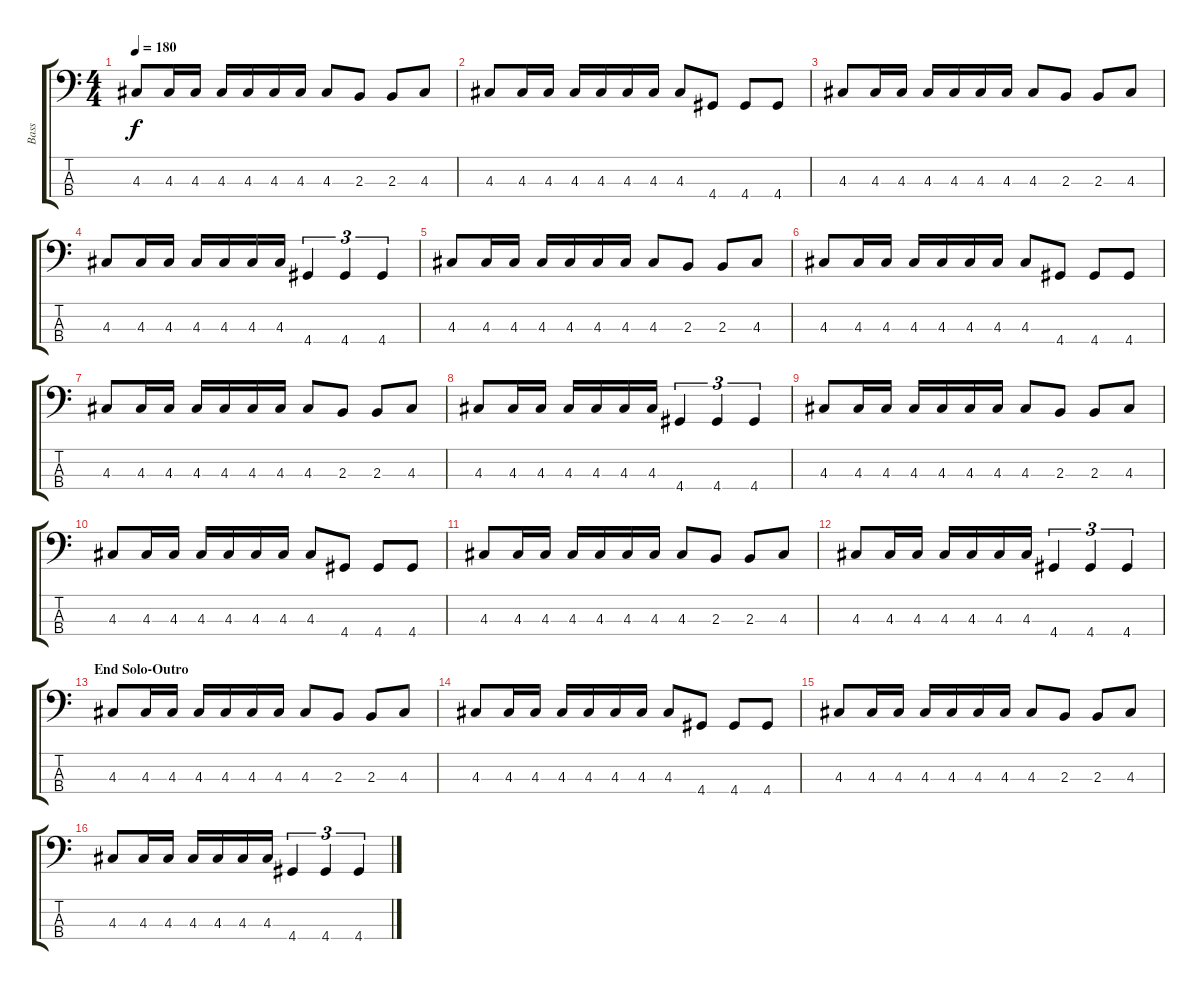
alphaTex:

\track ("Bass" "Bass") {instrument electricbasspick}
\staff {score tabs}
\tuning (G2 D2 A1 E1) {hide}
\ts (4 4)
\tempo 180
\clef f4
\ks c
4.3.8{dy f} 4.3.16 4.3.16 4.3.16 4.3.16 4.3.16 4.3.16 4.3.8 2.3.8 2.3.8 4.3.8 |
4.3.8 4.3.16 4.3.16 4.3.16 4.3.16 4.3.16 4.3.16 4.3.8 4.4.8 4.4.8 4.4.8 |
4.3.8 4.3.16 4.3.16 4.3.16 4.3.16 4.3.16 4.3.16 4.3.8 2.3.8 2.3.8 4.3.8 |
4.3.8 4.3.16 4.3.16 4.3.16 4.3.16 4.3.16 4.3.16 4.4.4{tu (3 2)} 4.4.4{tu (3 2)} 4.4.4{tu (3 2)} |
4.3.8 4.3.16 4.3.16 4.3.16 4.3.16 4.3.16 4.3.16 4.3.8 2.3.8 2.3.8 4.3.8 |
4.3.8 4.3.16 4.3.16 4.3.16 4.3.16 4.3.16 4.3.16 4.3.8 4.4.8 4.4.8 4.4.8 |
4.3.8 4.3.16 4.3.16 4.3.16 4.3.16 4.3.16 4.3.16 4.3.8 2.3.8 2.3.8 4.3.8 |
4.3.8 4.3.16 4.3.16 4.3.16 4.3.16 4.3.16 4.3.16 4.4.4{tu (3 2)} 4.4.4{tu (3 2)} 4.4.4{tu (3 2)} |
4.3.8 4.3.16 4.3.16 4.3.16 4.3.16 4.3.16 4.3.16 4.3.8 2.3.8 2.3.8 4.3.8 |
4.3.8 4.3.16 4.3.16 4.3.16 4.3.16 4.3.16 4.3.16 4.3.8 4.4.8 4.4.8 4.4.8 |
4.3.8 4.3.16 4.3.16 4.3.16 4.3.16 4.3.16 4.3.16 4.3.8 2.3.8 2.3.8 4.3.8 |
4.3.8 4.3.16 4.3.16 4.3.16 4.3.16 4.3.16 4.3.16 4.4.4{tu (3 2)} 4.4.4{tu (3 2)} 4.4.4{tu (3 2)} |
\section ("" "End Solo-Outro")
4.3.8 4.3.16 4.3.16 4.3.16 4.3.16 4.3.16 4.3.16 4.3.8 2.3.8 2.3.8 4.3.8 |
4.3.8 4.3.16 4.3.16 4.3.16 4.3.16 4.3.16 4.3.16 4.3.8 4.4.8 4.4.8 4.4.8 |
4.3.8 4.3.16 4.3.16 4.3.16 4.3.16 4.3.16 4.3.16 4.3.8 2.3.8 2.3.8 4.3.8 |
4.3.8 4.3.16 4.3.16 4.3.16 4.3.16 4.3.16 4.3.16 4.4.4{tu (3 2)} 4.4.4{tu (3 2)} 4.4.4{tu (3 2)}
